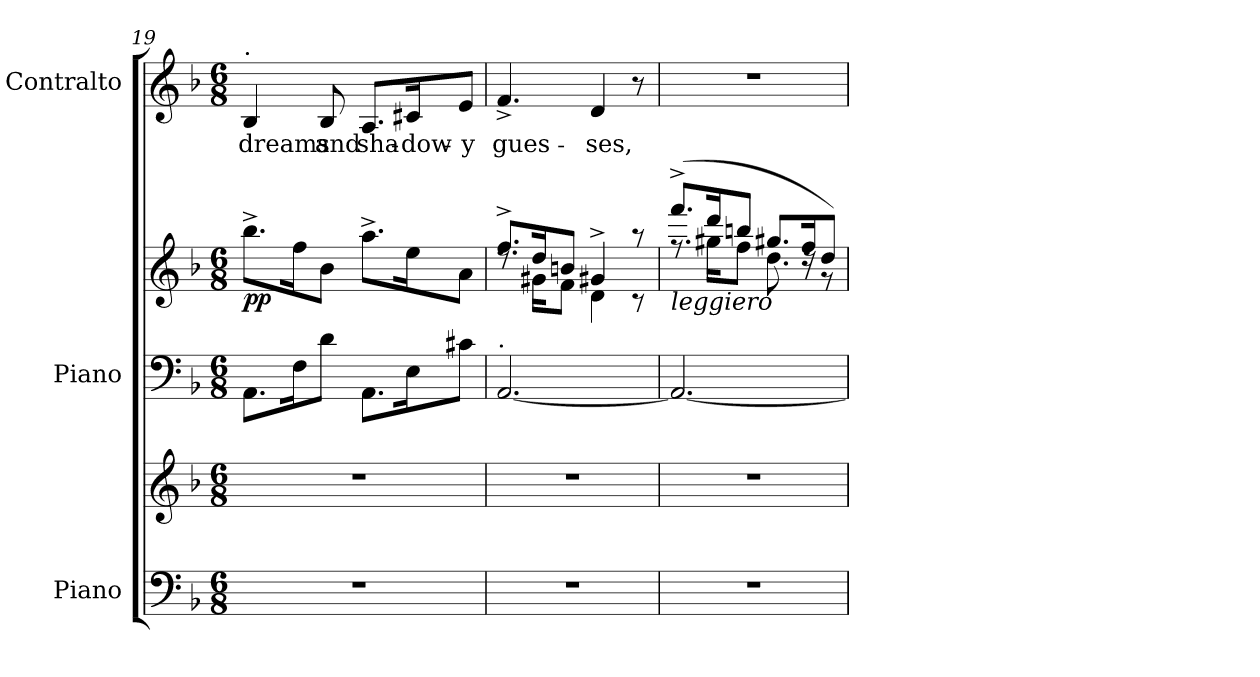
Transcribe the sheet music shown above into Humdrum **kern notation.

**kern	**kern	**kern	**kern	**dynam	**kern	**text
*part3	*part3	*part2	*part2	*part2	*part1	*part1
*staff5	*staff4	*staff3	*staff2	*staff2/3	*staff1	*staff1
*I"Piano	*	*I"Piano	*	*	*I"Contralto	*
*I'Pno	*	*I'Pno	*	*	*	*
!!LO:LB:g=z
*clefF4	*clefG2	*clefF4	*clefG2	*	*clefG2	*
*k[b-]	*k[b-]	*k[b-]	*k[b-]	*	*k[b-]	*
*M6/8	*M6/8	*M6/8	*M6/8	*	*M6/8	*
*MM126	*MM126	*MM126	*MM126	*	*MM126	*
=19	=19	=19	=19	=19	=19	=19
!	!	!	!	!	!LO:TX:a:t=.	!
!	!	!	!	!LO:DY:b	!	!LO:LY:b
2.r	2.r	8.AA\L	8.bb-^\L	pp	4B-/	dreams
.	.	16F\K	16ff\K	.	.	.
!	!	!	!	!	!	!LO:LY:b
.	.	8d\J	8b-\J	.	8B-/	and
!	!	!	!	!	!	!LO:LY:b
.	.	8.AA\L	8.aa^\L	.	8.A/L	sha-
!	!	!	!	!	!	!LO:LY:b
.	.	16E\K	16ee\K	.	16c#X/K	-dow-
!	!	!	!	!	!	!LO:LY:b
.	.	8c#X\J	8a\J	.	8e/J	-y
=20	=20	=20	=20	=20	=20	=20
*	*	*	*	*	*MM128	*
*	*	*	*^	*	*	*
!	!	!LO:TX:a:t=.	!	!	!	!	!
!	!	!	!	!	!	!	!LO:LY:b
2.r	2.r	[2.AA/	8.ff^/L	8.rdd	.	4.f^/	gues-
.	.	.	16dd/K	16g#X\KL	.	.	.
.	.	.	8bn/J	8f\J	.	.	.
!	!	!	!	!	!	!	!LO:LY:b
.	.	.	4g#X^/	4d\	.	4d/	-ses,
.	.	.	8r	8r	.	8r	.
=21	=21	=21	=21	=21	=21	=21	=21
*	*	*	*	*	*	*MM124	*
!	!	!	!LO:TX:b:i:t=leggiero	!	!	!	!
2.r	2.r	2.AA/_	(>8.fff^/L	8.rff	.	2.r	.
.	.	.	16ddd/K	16gg#X\KL	.	.	.
.	.	.	8bbn/J	8ff\J	.	.	.
.	.	.	8.gg#X/L	8.dd\	.	.	.
.	.	.	16ff/K	16rdd	.	.	.
.	.	.	8dd/J)	8r	.	.	.
*	*	*	*v	*v	*	*	*
=	=	=	=	=	=	=
*-	*-	*-	*-	*-	*-	*-
